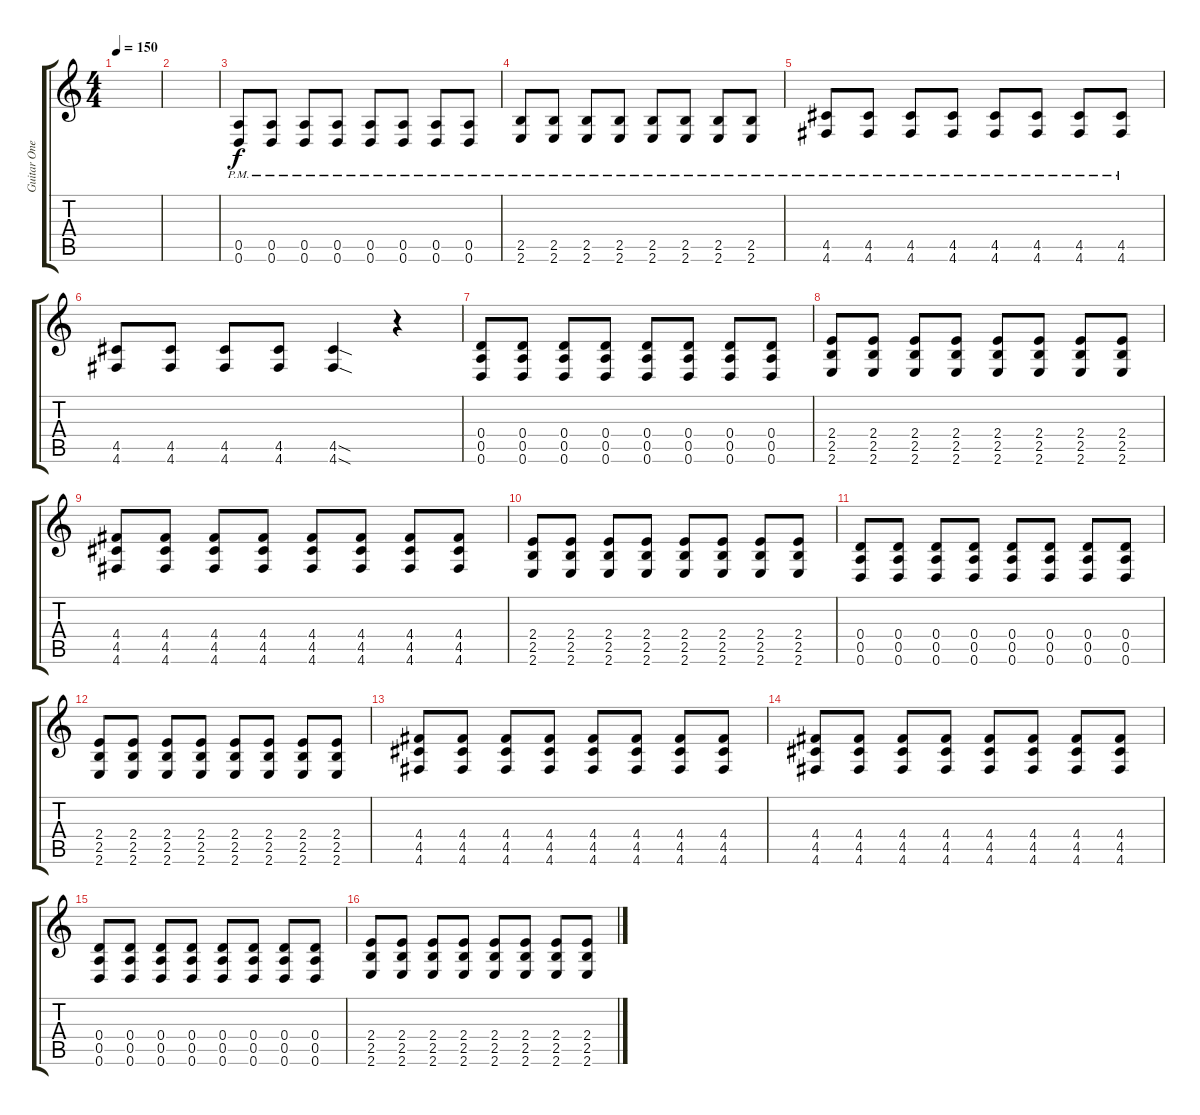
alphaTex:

\track ("Guitar One" "Guitar One") {instrument electricguitarclean}
\staff {score tabs}
\tuning (E4 B3 G3 D3 A2 D2) {hide}
\ts (4 4)
\tempo 150
\clef g2
\ks c
|
|
(0.5{pm} 0.6{pm}).8 (0.5{pm} 0.6{pm}).8 (0.5{pm} 0.6{pm}).8 (0.5{pm} 0.6{pm}).8 (0.5{pm} 0.6{pm}).8 (0.5{pm} 0.6{pm}).8 (0.5{pm} 0.6{pm}).8 (0.5{pm} 0.6{pm}).8 |
(2.5{pm} 2.6{pm}).8 (2.5{pm} 2.6{pm}).8 (2.5{pm} 2.6{pm}).8 (2.5{pm} 2.6{pm}).8 (2.5{pm} 2.6{pm}).8 (2.5{pm} 2.6{pm}).8 (2.5{pm} 2.6{pm}).8 (2.5{pm} 2.6{pm}).8 |
(4.5{pm} 4.6{pm}).8 (4.5{pm} 4.6{pm}).8 (4.5{pm} 4.6{pm}).8 (4.5{pm} 4.6{pm}).8 (4.5{pm} 4.6{pm}).8 (4.5{pm} 4.6{pm}).8 (4.5{pm} 4.6{pm}).8 (4.5{pm} 4.6{pm}).8 |
(4.5 4.6).8 (4.5 4.6).8 (4.5 4.6).8 (4.5 4.6).8 (4.5{sod} 4.6{sod}).4 r.4 |
(0.4 0.5 0.6).8 (0.4 0.5 0.6).8 (0.4 0.5 0.6).8 (0.4 0.5 0.6).8 (0.4 0.5 0.6).8 (0.4 0.5 0.6).8 (0.4 0.5 0.6).8 (0.4 0.5 0.6).8 |
(2.4 2.5 2.6).8 (2.4 2.5 2.6).8 (2.4 2.5 2.6).8 (2.4 2.5 2.6).8 (2.4 2.5 2.6).8 (2.4 2.5 2.6).8 (2.4 2.5 2.6).8 (2.4 2.5 2.6).8 |
(4.4 4.5 4.6).8 (4.4 4.5 4.6).8 (4.4 4.5 4.6).8 (4.4 4.5 4.6).8 (4.4 4.5 4.6).8 (4.4 4.5 4.6).8 (4.4 4.5 4.6).8 (4.4 4.5 4.6).8 |
(2.4 2.5 2.6).8 (2.4 2.5 2.6).8 (2.4 2.5 2.6).8 (2.4 2.5 2.6).8 (2.4 2.5 2.6).8 (2.4 2.5 2.6).8 (2.4 2.5 2.6).8 (2.4 2.5 2.6).8 |
(0.4 0.5 0.6).8 (0.4 0.5 0.6).8 (0.4 0.5 0.6).8 (0.4 0.5 0.6).8 (0.4 0.5 0.6).8 (0.4 0.5 0.6).8 (0.4 0.5 0.6).8 (0.4 0.5 0.6).8 |
(2.4 2.5 2.6).8 (2.4 2.5 2.6).8 (2.4 2.5 2.6).8 (2.4 2.5 2.6).8 (2.4 2.5 2.6).8 (2.4 2.5 2.6).8 (2.4 2.5 2.6).8 (2.4 2.5 2.6).8 |
(4.4 4.5 4.6).8 (4.4 4.5 4.6).8 (4.4 4.5 4.6).8 (4.4 4.5 4.6).8 (4.4 4.5 4.6).8 (4.4 4.5 4.6).8 (4.4 4.5 4.6).8 (4.4 4.5 4.6).8 |
(4.4 4.5 4.6).8 (4.4 4.5 4.6).8 (4.4 4.5 4.6).8 (4.4 4.5 4.6).8 (4.4 4.5 4.6).8 (4.4 4.5 4.6).8 (4.4 4.5 4.6).8 (4.4 4.5 4.6).8 |
(0.4 0.5 0.6).8 (0.4 0.5 0.6).8 (0.4 0.5 0.6).8 (0.4 0.5 0.6).8 (0.4 0.5 0.6).8 (0.4 0.5 0.6).8 (0.4 0.5 0.6).8 (0.4 0.5 0.6).8 |
(2.4 2.5 2.6).8 (2.4 2.5 2.6).8 (2.4 2.5 2.6).8 (2.4 2.5 2.6).8 (2.4 2.5 2.6).8 (2.4 2.5 2.6).8 (2.4 2.5 2.6).8 (2.4 2.5 2.6).8
